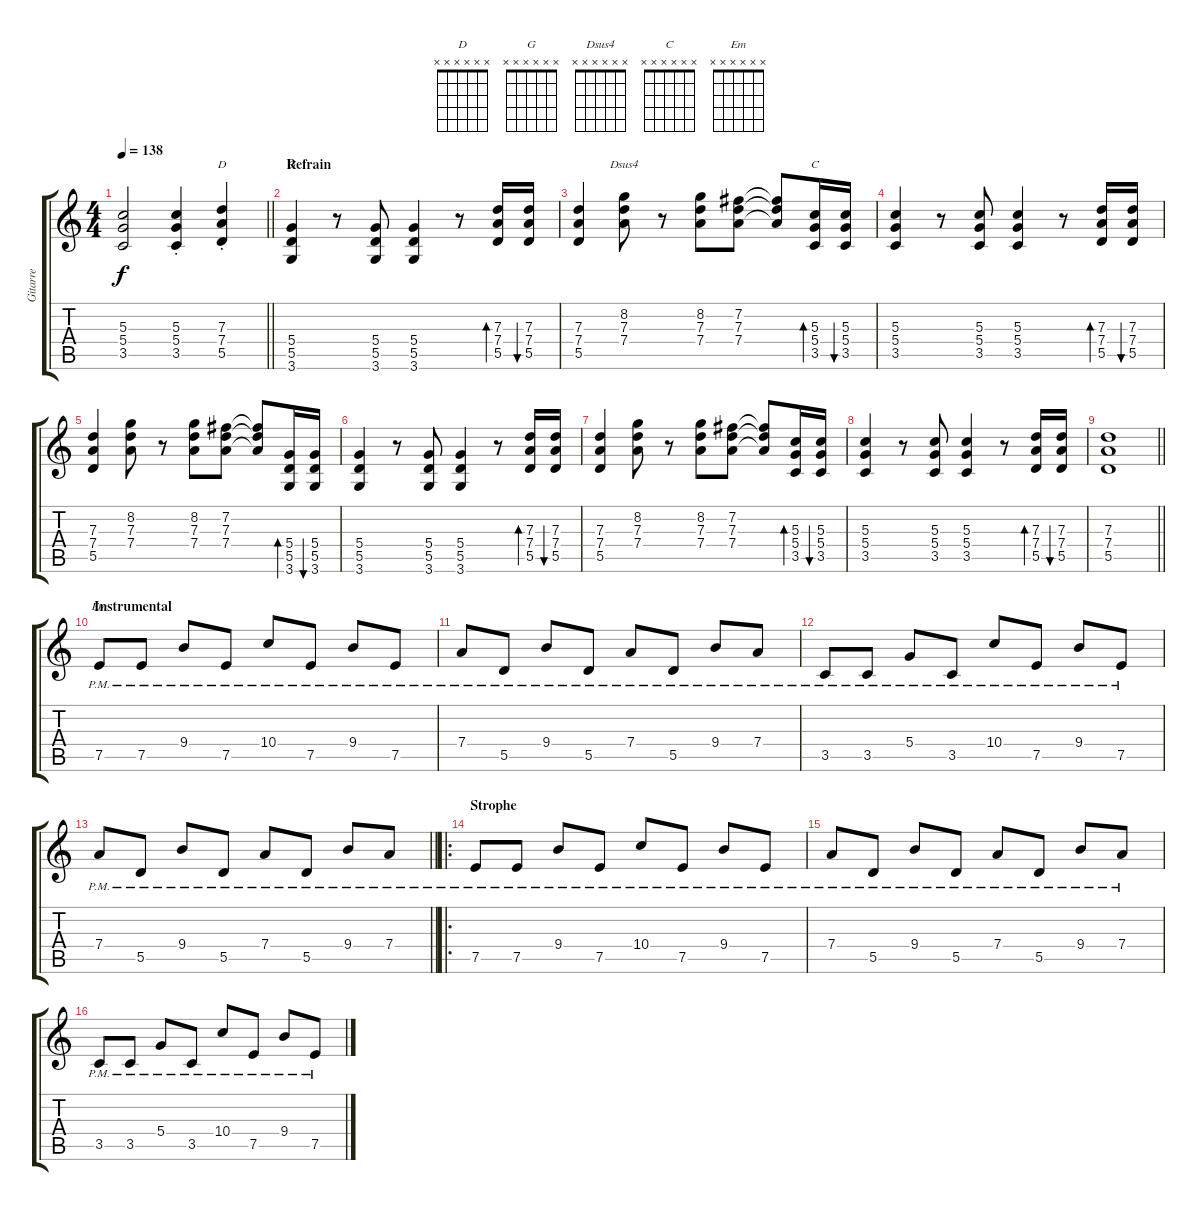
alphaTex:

\track ("Gitarre" "Gitarre") {instrument overdrivenguitar}
\staff {score tabs}
\tuning (E4 B3 G3 D3 A2 E2) {hide}
\chord ("D" x x x x x x)
\chord ("G" x x x x x x)
\chord ("Dsus4" x x x x x x)
\chord ("C" x x x x x x)
\chord ("Em" x x x x x x)
\ts (4 4)
\tempo 138
\clef g2
\barLineRight lightlight
\ks c
(5.3{t} 5.4{t} 3.5{t}).2{dy f} (5.3{st} 5.4{st} 3.5{st}).4 (7.3{st} 7.4{st} 5.5{st}).4{ch "D"} |
\section ("" "Refrain")
(5.4 5.5 3.6).4{ch "G"} r.8 (5.4 5.5 3.6).8 (5.4 5.5 3.6).4 r.8 (7.3 7.4 5.5).16{bd 60} (7.3 7.4 5.5).16{bu 60} |
(7.3 7.4 5.5).4 (8.2 7.3 7.4).8{ch "Dsus4"} r.8 (8.2 7.3 7.4).8 (7.2 7.3 7.4).8 (7.2{t} 7.3{t} 7.4{t}).8 (5.3 5.4 3.5).16{bd 60 ch "C"} (5.3 5.4 3.5).16{bu 60} |
(5.3 5.4 3.5).4 r.8 (5.3 5.4 3.5).8 (5.3 5.4 3.5).4 r.8 (7.3 7.4 5.5).16{bd 60} (7.3 7.4 5.5).16{bu 60} |
(7.3 7.4 5.5).4 (8.2 7.3 7.4).8 r.8 (8.2 7.3 7.4).8 (7.2 7.3 7.4).8 (7.2{t} 7.3{t} 7.4{t}).8 (5.4 5.5 3.6).16{bd 60} (5.4 5.5 3.6).16{bu 60} |
(5.4 5.5 3.6).4 r.8 (5.4 5.5 3.6).8 (5.4 5.5 3.6).4 r.8 (7.3 7.4 5.5).16{bd 60} (7.3 7.4 5.5).16{bu 60} |
(7.3 7.4 5.5).4 (8.2 7.3 7.4).8 r.8 (8.2 7.3 7.4).8 (7.2 7.3 7.4).8 (7.2{t} 7.3{t} 7.4{t}).8 (5.3 5.4 3.5).16{bd 60} (5.3 5.4 3.5).16{bu 60} |
(5.3 5.4 3.5).4 r.8 (5.3 5.4 3.5).8 (5.3 5.4 3.5).4 r.8 (7.3 7.4 5.5).16{bd 60} (7.3 7.4 5.5).16{bu 60} |
\barLineRight lightlight
(7.3 7.4 5.5).1 |
\section ("" "Instrumental")
7.5{pm}.8{ch "Em"} 7.5{pm}.8 9.4{pm}.8 7.5{pm}.8 10.4{pm}.8 7.5{pm}.8 9.4{pm}.8 7.5{pm}.8 |
7.4{pm}.8 5.5{pm}.8 9.4{pm}.8 5.5{pm}.8 7.4{pm}.8 5.5{pm}.8 9.4{pm}.8 7.4{pm}.8 |
3.5{pm}.8 3.5{pm}.8 5.4{pm}.8 3.5{pm}.8 10.4{pm}.8 7.5{pm}.8 9.4{pm}.8 7.5{pm}.8 |
\barLineRight lightlight
7.4{pm}.8 5.5{pm}.8 9.4{pm}.8 5.5{pm}.8 7.4{pm}.8 5.5{pm}.8 9.4{pm}.8 7.4{pm}.8 |
\ro
\section ("" "Strophe")
7.5{pm}.8 7.5{pm}.8 9.4{pm}.8 7.5{pm}.8 10.4{pm}.8 7.5{pm}.8 9.4{pm}.8 7.5{pm}.8 |
7.4{pm}.8 5.5{pm}.8 9.4{pm}.8 5.5{pm}.8 7.4{pm}.8 5.5{pm}.8 9.4{pm}.8 7.4{pm}.8 |
3.5{pm}.8 3.5{pm}.8 5.4{pm}.8 3.5{pm}.8 10.4{pm}.8 7.5{pm}.8 9.4{pm}.8 7.5{pm}.8
